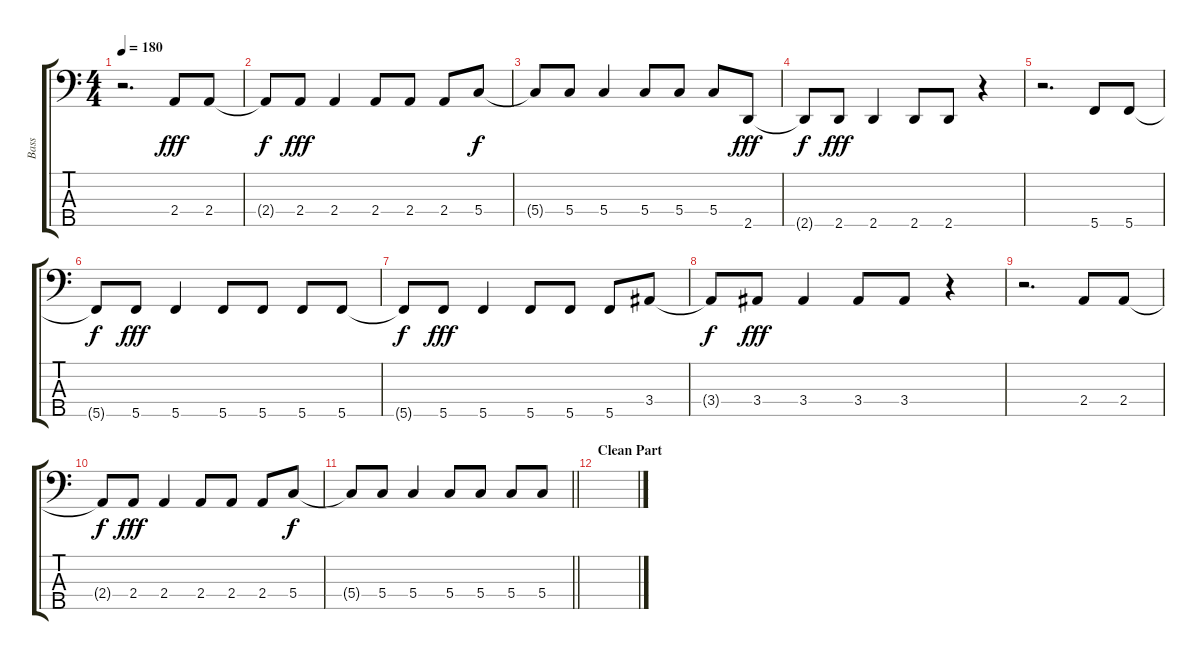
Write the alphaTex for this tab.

\track ("Bass" "Bass") {instrument electricbasspick}
\staff {score tabs}
\tuning (A2 F2 C2 G1 C1) {hide}
\ts (4 4)
\tempo 180
\clef f4
\ks c
r.2{d dy fff} 2.4.8 2.4.8 |
2.4{t}.8{dy f} 2.4.8{dy fff} 2.4.4 2.4.8 2.4.8 2.4.8 5.4.8{dy f} |
5.4{t}.8 5.4.8 5.4.4 5.4.8 5.4.8 5.4.8 2.5.8{dy fff} |
2.5{t}.8{dy f} 2.5.8{dy fff} 2.5.4 2.5.8 2.5.8 r.4 |
r.2{d} 5.5.8 5.5.8 |
5.5{t}.8{dy f} 5.5.8{dy fff} 5.5.4 5.5.8 5.5.8 5.5.8 5.5.8 |
5.5{t}.8{dy f} 5.5.8{dy fff} 5.5.4 5.5.8 5.5.8 5.5.8 3.4.8 |
3.4{t}.8{dy f} 3.4.8{dy fff} 3.4.4 3.4.8 3.4.8 r.4 |
r.2{d} 2.4.8 2.4.8 |
2.4{t}.8{dy f} 2.4.8{dy fff} 2.4.4 2.4.8 2.4.8 2.4.8 5.4.8{dy f} |
\barLineRight lightlight
5.4{t}.8 5.4.8 5.4.4 5.4.8 5.4.8 5.4.8 5.4.8 |
\section ("" "Clean Part")
